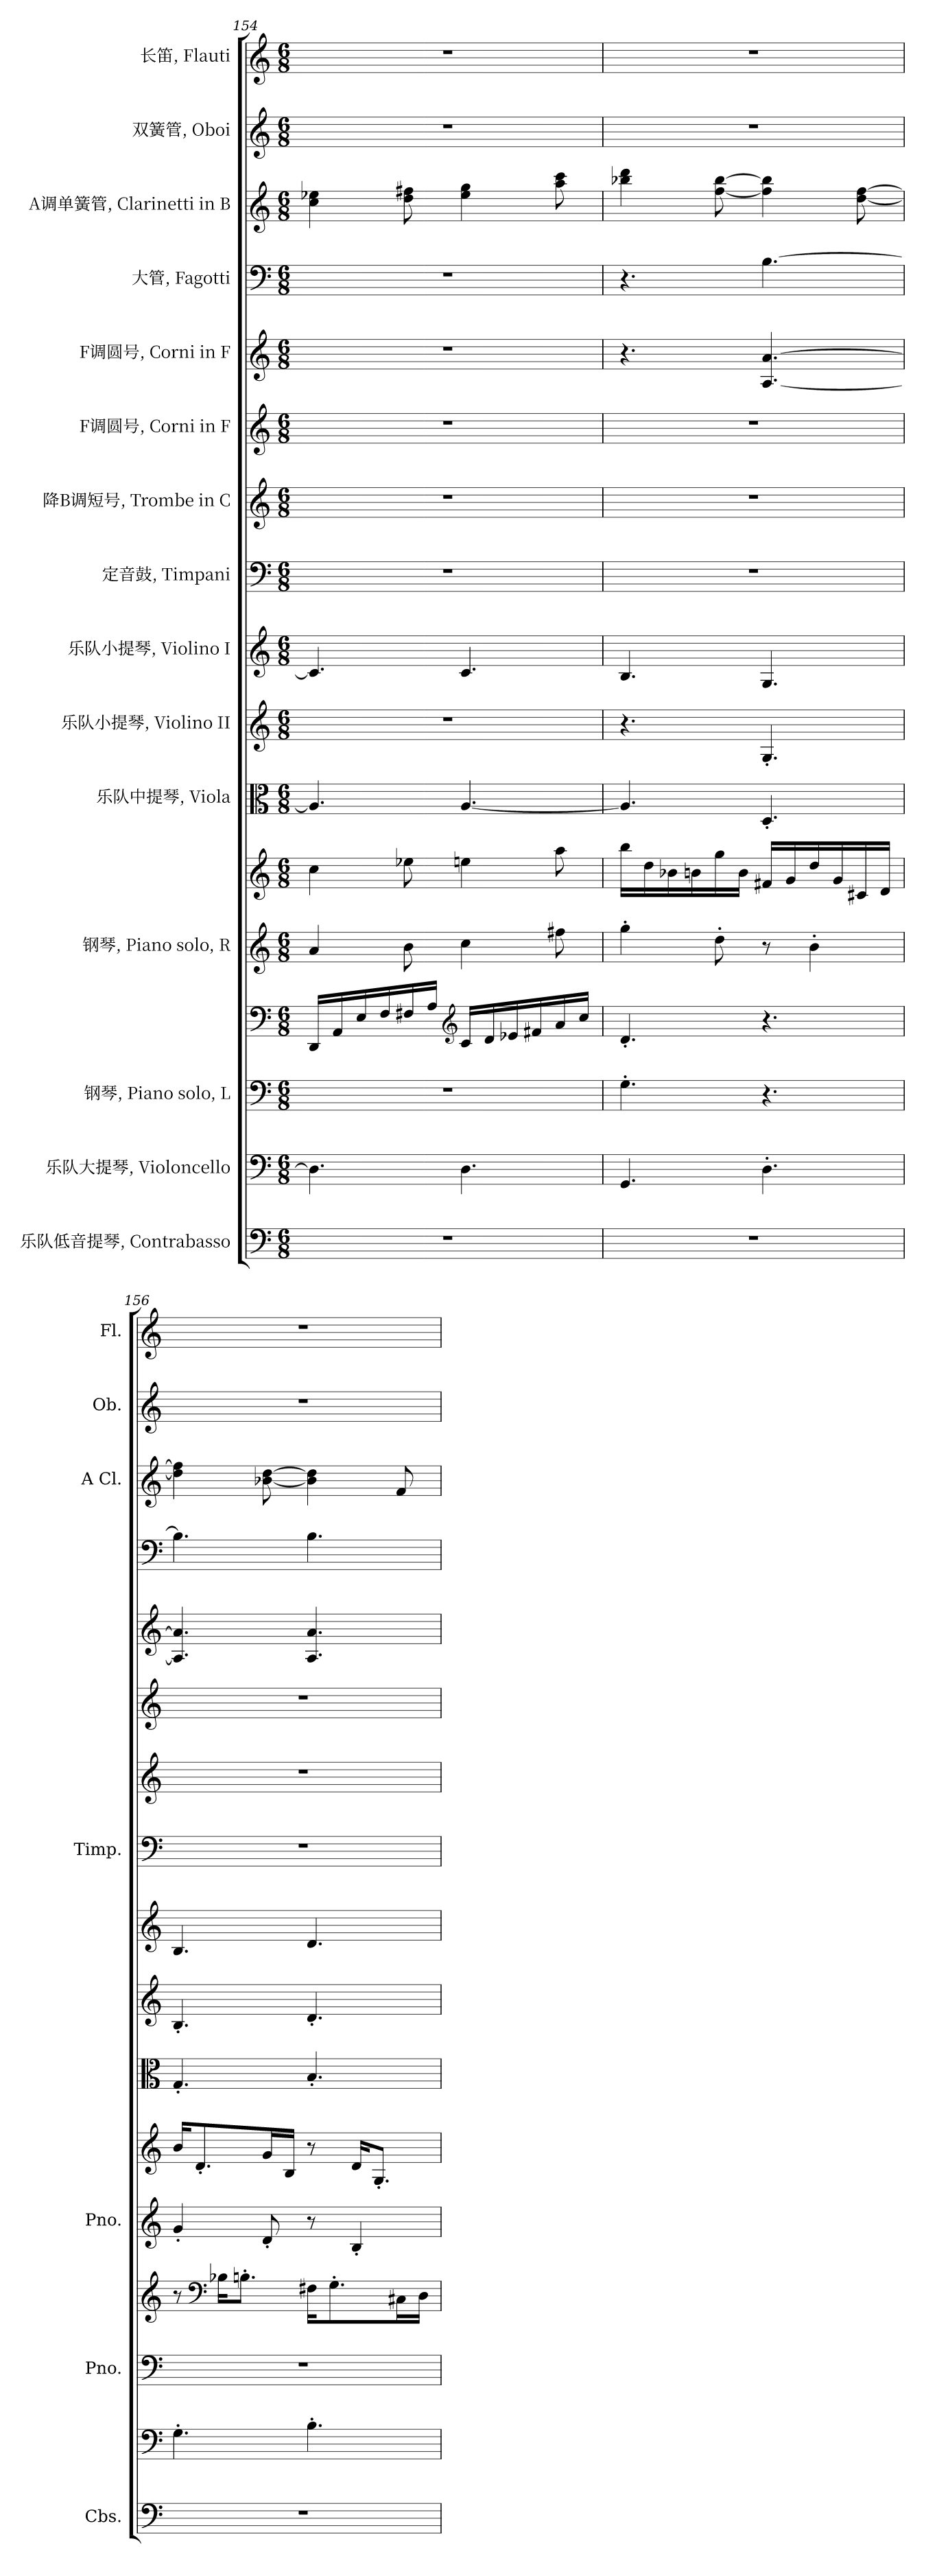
**kern	**kern	**kern	**kern	**kern	**kern	**kern	**kern	**kern	**kern	**kern	**kern	**kern	**kern	**kern	**kern	**kern
*part15	*part14	*part13	*part13	*part12	*part12	*part11	*part10	*part9	*part8	*part7	*part6	*part5	*part4	*part3	*part2	*part1
*staff17	*staff16	*staff15	*staff14	*staff13	*staff12	*staff11	*staff10	*staff9	*staff8	*staff7	*staff6	*staff5	*staff4	*staff3	*staff2	*staff1
*I"乐队低音提琴, Contrabasso	*I"乐队大提琴, Violoncello	*I"钢琴, Piano solo, L	*	*I"钢琴, Piano solo, R	*	*I"乐队中提琴, Viola	*I"乐队小提琴, Violino II	*I"乐队小提琴, Violino I	*I"定音鼓, Timpani	*I"降B调短号, Trombe in C	*I"F调圆号, Corni in F	*I"F调圆号, Corni in F	*I"大管, Fagotti	*I"A调单簧管, Clarinetti in B	*I"双簧管, Oboi	*I"长笛, Flauti
*I'Cbs.	*	*I'Pno.	*	*I'Pno.	*	*	*	*	*I'Timp.	*	*	*	*	*I'A Cl.	*I'Ob.	*I'Fl.
*clefF4	*clefF4	*clefF4	*clefF4	*clefG2	*clefG2	*clefC3	*clefG2	*clefG2	*clefF4	*clefG2	*clefG2	*clefG2	*clefF4	*clefG2	*clefG2	*clefG2
*ITrd7c12	*	*	*	*	*	*	*	*	*	*ITrd1c2	*ITrd4c7	*ITrd4c7	*	*ITrd2c3	*	*
*k[]	*k[]	*k[]	*k[]	*k[]	*k[]	*k[]	*k[]	*k[]	*k[]	*k[b-e-]	*k[b-]	*k[b-]	*k[]	*k[f#c#g#]	*k[]	*k[]
*M6/8	*M6/8	*M6/8	*M6/8	*M6/8	*M6/8	*M6/8	*M6/8	*M6/8	*M6/8	*M6/8	*M6/8	*M6/8	*M6/8	*M6/8	*M6/8	*M6/8
*MM144	*MM144	*MM144	*MM144	*MM144	*MM144	*MM144	*MM144	*MM144	*MM144	*MM144	*MM144	*MM144	*MM144	*MM144	*MM144	*MM144
=154	=154	=154	=154	=154	=154	=154	=154	=154	=154	=154	=154	=154	=154	=154	=154	=154
2.r	4.D\]	2.r	16DD/LL	4a/	4cc\	4.A/]	2.r	4.c/]	2.r	2.r	2.r	2.r	2.r	4a\ 4ccn\	2.r	2.r
.	.	.	16AA/	.	.	.	.	.	.	.	.	.	.	.	.	.
.	.	.	16E/	.	.	.	.	.	.	.	.	.	.	.	.	.
.	.	.	16F/	.	.	.	.	.	.	.	.	.	.	.	.	.
.	.	.	16F#X/	8b\	8ee-X\	.	.	.	.	.	.	.	.	8b\ 8dd#X\	.	.
.	.	.	16A/JJ	.	.	.	.	.	.	.	.	.	.	.	.	.
*	*	*	*clefG2	*	*	*	*	*	*	*	*	*	*	*	*	*
.	4.D\	.	16c/LL	4cc\	4een\	[4.A/	.	4.c/	.	.	.	.	.	4cc\ 4ee\	.	.
.	.	.	16d/	.	.	.	.	.	.	.	.	.	.	.	.	.
.	.	.	16e-X/	.	.	.	.	.	.	.	.	.	.	.	.	.
.	.	.	16f#X/	.	.	.	.	.	.	.	.	.	.	.	.	.
.	.	.	16a/	8ff#X\	8aa\	.	.	.	.	.	.	.	.	8ff#\ 8aa\	.	.
.	.	.	16cc/JJ	.	.	.	.	.	.	.	.	.	.	.	.	.
!!LO:PB:g=z
=155	=155	=155	=155	=155	=155	=155	=155	=155	=155	=155	=155	=155	=155	=155	=155	=155
*	*	*	*	*	*	*	*	*	*	*	*	*	*	*	*	*MM149
2.r	4.GG/	4.G'\	4.d'/	4gg'\	16bb\LL	4.A/]	4.r	4.B/	2.r	2.r	2.r	4.r	4.r	4ggn\ 4bb\	2.r	2.r
.	.	.	.	.	16dd\	.	.	.	.	.	.	.	.	.	.	.
.	.	.	.	.	16b-X\	.	.	.	.	.	.	.	.	.	.	.
.	.	.	.	.	16bn\	.	.	.	.	.	.	.	.	.	.	.
.	.	.	.	8dd'\	16gg\	.	.	.	.	.	.	.	.	[8dd\ [8gg\	.	.
.	.	.	.	.	16b\JJ	.	.	.	.	.	.	.	.	.	.	.
.	4.D'\	4.r	4.r	8r	16f#X/LL	4.D'/	4.G'/	4.G/	.	.	.	[4.D/ [4.d/	[4.B\	4dd\] 4gg\]	.	.
.	.	.	.	.	16g/	.	.	.	.	.	.	.	.	.	.	.
.	.	.	.	4b'\	16dd/	.	.	.	.	.	.	.	.	.	.	.
.	.	.	.	.	16g/	.	.	.	.	.	.	.	.	.	.	.
.	.	.	.	.	16c#X/	.	.	.	.	.	.	.	.	[8b\ [8dd\	.	.
.	.	.	.	.	16d/JJ	.	.	.	.	.	.	.	.	.	.	.
=156	=156	=156	=156	=156	=156	=156	=156	=156	=156	=156	=156	=156	=156	=156	=156	=156
*	*	*	*	*	*	*	*	*	*	*	*	*	*	*	*	*MM149
2.r	4.G'\	2.r	8r	4g'/	16b/KL	4.G'/	4.B'/	4.B/	2.r	2.r	2.r	4.D/] 4.d/]	4.B\]	4b\] 4dd\]	2.r	2.r
.	.	.	.	.	8.d'/	.	.	.	.	.	.	.	.	.	.	.
*	*	*	*clefF4	*	*	*	*	*	*	*	*	*	*	*	*	*
.	.	.	16B-X\KL	.	.	.	.	.	.	.	.	.	.	.	.	.
.	.	.	8.Bn'\J	.	.	.	.	.	.	.	.	.	.	.	.	.
.	.	.	.	8d'/	16g/L	.	.	.	.	.	.	.	.	[8gn\ [8b\	.	.
.	.	.	.	.	16B/JJ	.	.	.	.	.	.	.	.	.	.	.
.	4.B'\	.	16F#X\KL	8r	8r	4.B'/	4.d'/	4.d/	.	.	.	4.D/ 4.d/	4.B\	4g\] 4b\]	.	.
.	.	.	8.G'\	.	.	.	.	.	.	.	.	.	.	.	.	.
.	.	.	.	4B'/	16d/KL	.	.	.	.	.	.	.	.	.	.	.
.	.	.	.	.	8.G'/J	.	.	.	.	.	.	.	.	.	.	.
.	.	.	16C#X\L	.	.	.	.	.	.	.	.	.	.	8d/	.	.
.	.	.	16D\JJ	.	.	.	.	.	.	.	.	.	.	.	.	.
=	=	=	=	=	=	=	=	=	=	=	=	=	=	=	=	=
*-	*-	*-	*-	*-	*-	*-	*-	*-	*-	*-	*-	*-	*-	*-	*-	*-
